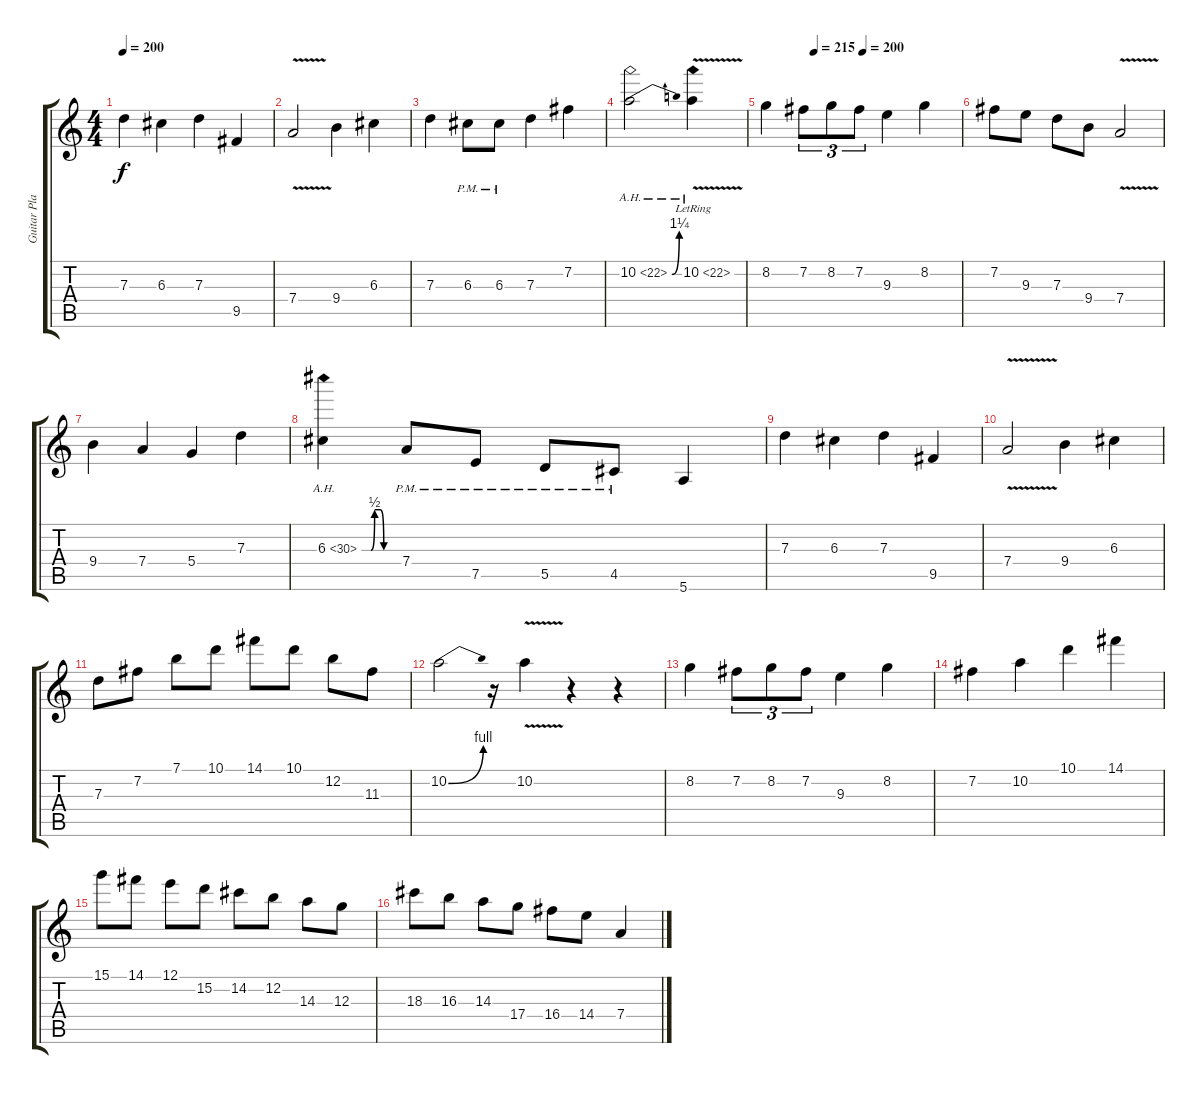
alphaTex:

\track ("Guitar Player" "Guitar Pla") {instrument distortionguitar}
\staff {score tabs}
\tuning (E4 B3 G3 D3 A2 E2) {hide}
\ts (4 4)
\tempo 200
\clef g2
\ks c
7.3.4{dy f} 6.3.4 7.3.4 9.5.4 |
7.4{v}.2 9.4.4 6.3.4 |
7.3.4 6.3{pm}.8 6.3{pm}.8 7.3.4 7.2.4 |
10.2{be (bend 0 0 60 5) ah 12}.2 10.2{ah 12 v lr}.4 |
\tempo (215 0.25)
\tempo (200 0.5)
8.2.4 7.2.8{tu (3 2)} 8.2.8{tu (3 2)} 7.2.8{tu (3 2)} 9.3.4 8.2.4 |
7.2.8 9.3.8 7.3.8 9.4.8 7.4{v}.2 |
9.4.4 7.4.4 5.4.4 7.3.4 |
6.3{be (custom 0 0 15 0 21 2 30 2 36 0 60 0) ah 24}.4 7.4{pm}.8 7.5{pm}.8 5.5{pm}.8 4.5{pm}.8 5.6.4 |
7.3.4 6.3.4 7.3.4 9.5.4 |
7.4{v}.2 9.4.4 6.3.4 |
7.3.8 7.2.8 7.1.8 10.1.8 14.1.8 10.1.8 12.2.8 11.3.8 |
10.2{be (bend 0 0 60 4)}.2 r.16 10.2{v}.4 r.4 r.4 |
8.2.4 7.2.8{tu (3 2)} 8.2.8{tu (3 2)} 7.2.8{tu (3 2)} 9.3.4 8.2.4 |
7.2.4 10.2.4 10.1.4 14.1.4 |
15.1.8 14.1.8 12.1.8 15.2.8 14.2.8 12.2.8 14.3.8 12.3.8 |
18.3.8 16.3.8 14.3.8 17.4.8 16.4.8 14.4.8 7.4.4
